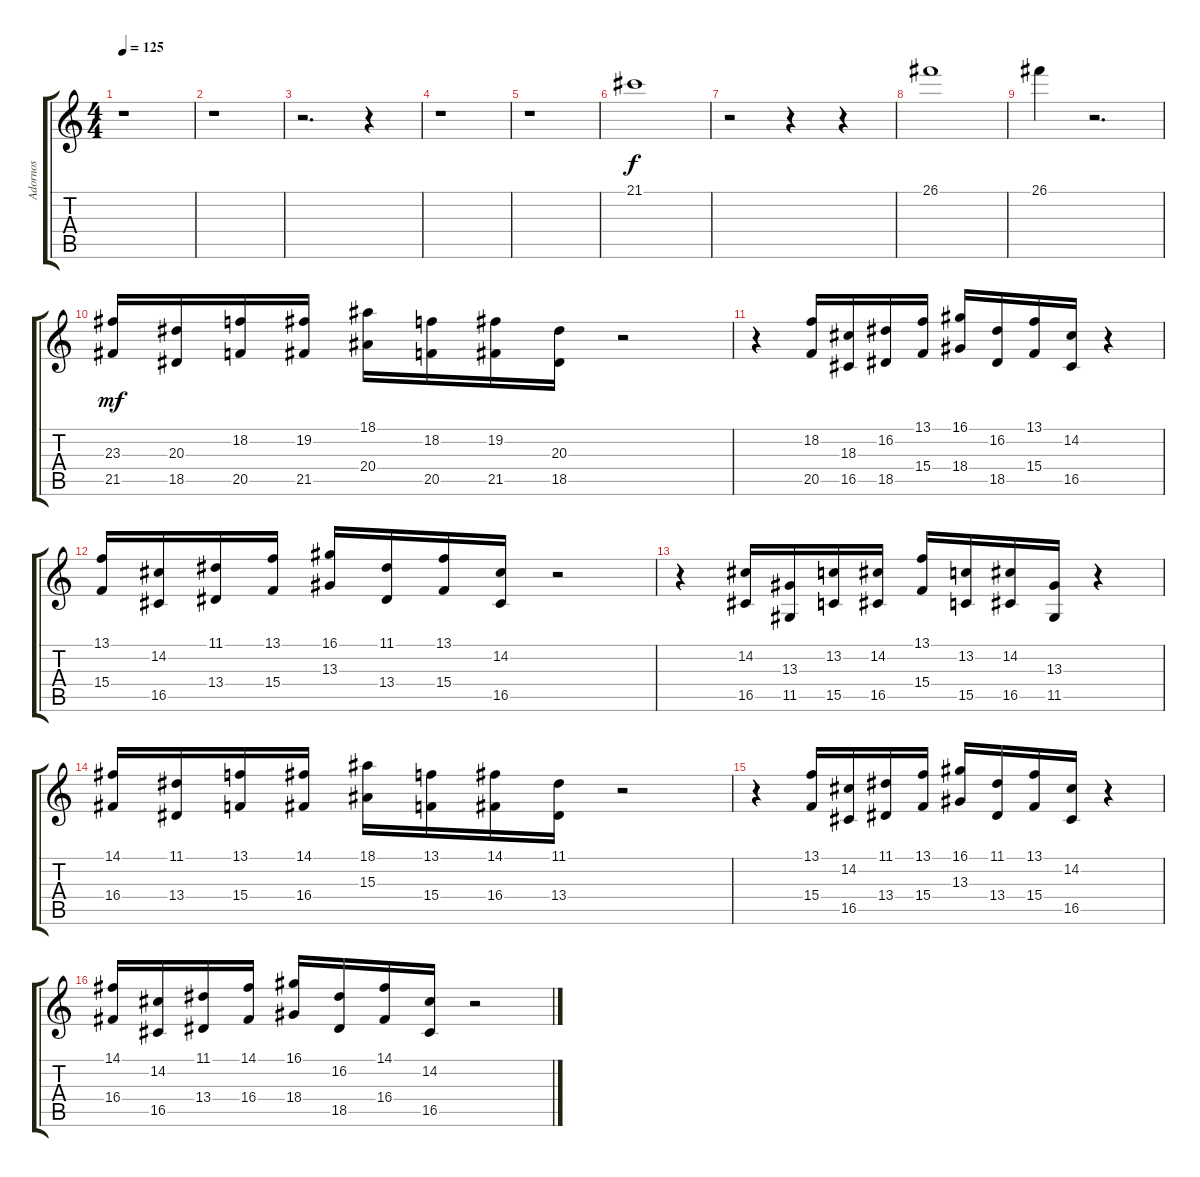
\track ("Adornos" "Adornos") {instrument pad2warm}
\staff {score tabs}
\tuning (E4 B3 G3 D3 A2 E2) {hide}
\ts (4 4)
\tempo 125
\clef g2
\ks c
r.1{dy f} |
r.1 |
r.2{d} r.4 |
r.1 |
r.1 |
21.1.1 |
r.2 r.4 r.4 |
26.1.1 |
26.1.4 r.2{d} |
(23.3 21.5).16{dy mf instrument lead1square} (20.3 18.5).16 (18.2 20.5).16 (19.2 21.5).16 (18.1 20.4).16 (18.2 20.5).16 (19.2 21.5).16 (20.3 18.5).16 r.2 |
r.4 (18.2 20.5).16 (18.3 16.5).16 (16.2 18.5).16 (13.1 15.4).16 (16.1 18.4).16 (16.2 18.5).16 (13.1 15.4).16 (14.2 16.5).16 r.4 |
(13.1 15.4).16 (14.2 16.5).16 (11.1 13.4).16 (13.1 15.4).16 (16.1 13.3).16 (11.1 13.4).16 (13.1 15.4).16 (14.2 16.5).16 r.2 |
r.4 (14.2 16.5).16 (13.3 11.5).16 (13.2 15.5).16 (14.2 16.5).16 (13.1 15.4).16 (13.2 15.5).16 (14.2 16.5).16 (13.3 11.5).16 r.4 |
(14.1 16.4).16 (11.1 13.4).16 (13.1 15.4).16 (14.1 16.4).16 (18.1 15.3).16 (13.1 15.4).16 (14.1 16.4).16 (11.1 13.4).16 r.2 |
r.4 (13.1 15.4).16 (14.2 16.5).16 (11.1 13.4).16 (13.1 15.4).16 (16.1 13.3).16 (11.1 13.4).16 (13.1 15.4).16 (14.2 16.5).16 r.4 |
(14.1 16.4).16 (14.2 16.5).16 (11.1 13.4).16 (14.1 16.4).16 (16.1 18.4).16 (16.2 18.5).16 (14.1 16.4).16 (14.2 16.5).16 r.2
